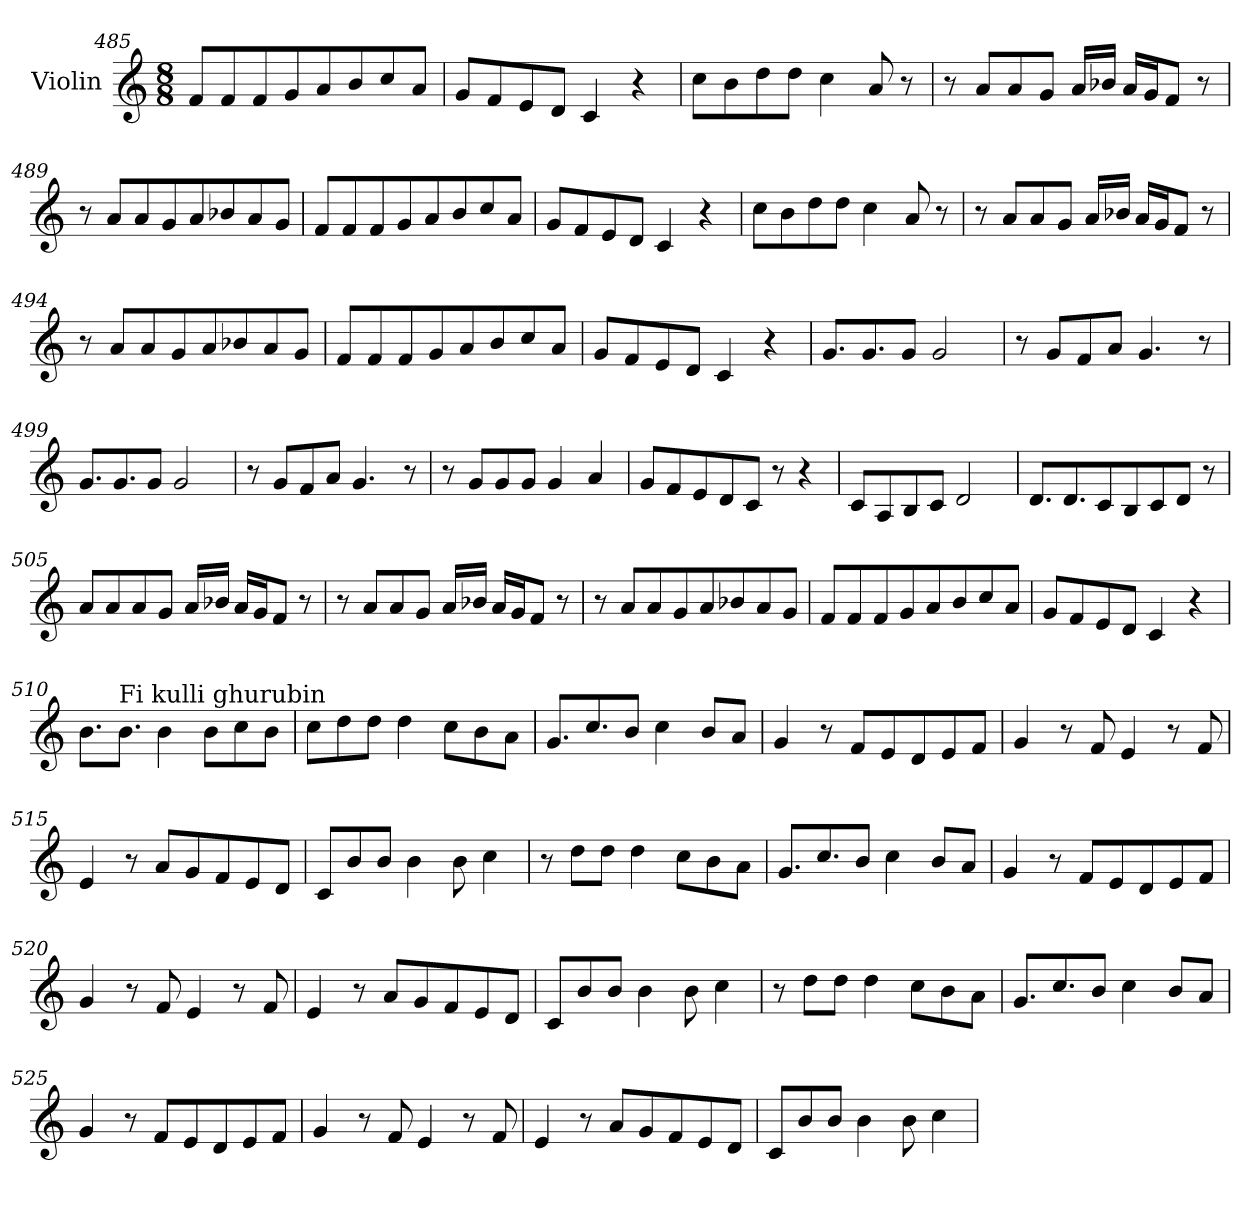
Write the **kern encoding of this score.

**kern
*part1
*staff1
*I"Violin
*clefG2
*k[]
*M8/8
=485
8f/L
8f/
8f/
8g/
8a/
8b/
8cc/
8a/J
!!LO:LB:g=z
=486
8g/L
8f/
8e/
8d/J
4c/
4r
=487
*MM120
8cc\L
8b\
8dd\
8dd\J
4cc\
8a/
8r
=488
8r
8a/L
8a/
8g/J
16a/LL
16b-X/JJ
16a/LL
16g/J
8f/J
8r
=489
8r
8a/L
8a/
8g/
8a/
8b-X/
8a/
8g/J
!!LO:LB:g=z
=490
8f/L
8f/
8f/
8g/
8a/
8b/
8cc/
8a/J
=491
8g/L
8f/
8e/
8d/J
4c/
4r
=492
*MM120
8cc\L
8b\
8dd\
8dd\J
4cc\
8a/
8r
=493
8r
8a/L
8a/
8g/J
16a/LL
16b-X/JJ
16a/LL
16g/J
8f/J
8r
!!LO:LB:g=z
=494
8r
8a/L
8a/
8g/
8a/
8b-X/
8a/
8g/J
=495
8f/L
8f/
8f/
8g/
8a/
8b/
8cc/
8a/J
=496
8g/L
8f/
8e/
8d/J
4c/
4r
=497
8.g/L
8.g/
8g/J
2g/
!!LO:LB:g=z
=498
8r
8g/L
8f/
8a/J
4.g/
8r
=499
8.g/L
8.g/
8g/J
2g/
=500
8r
8g/L
8f/
8a/J
4.g/
8r
=501
8r
8g/L
8g/
8g/J
4g/
4a/
=502
8g/L
8f/
8e/
8d/
8c/J
8r
4r
!!LO:LB:g=z
=503
8c/L
8A/
8B/
8c/J
2d/
=504
8.d/L
8.d/
8c/
8B/
8c/
8d/J
8r
=505
8a/L
8a/
8a/
8g/J
16a/LL
16b-X/JJ
16a/LL
16g/J
8f/J
8r
=506
8r
8a/L
8a/
8g/J
16a/LL
16b-X/JJ
16a/LL
16g/J
8f/J
8r
!!LO:LB:g=z
=507
8r
8a/L
8a/
8g/
8a/
8b-X/
8a/
8g/J
=508
8f/L
8f/
8f/
8g/
8a/
8b/
8cc/
8a/J
=509
8g/L
8f/
8e/
8d/J
4c/
4r
=510
8.b\L
!LO:TX:a:t=Fi kulli ghurubin
8.b\J
4b\
8b\L
8cc\
8b\J
!!LO:LB:g=z
=511
8cc\L
8dd\
8dd\J
4dd\
8cc\L
8b\
8a\J
=512
8.g/L
8.cc/
8b/J
4cc\
8b/L
8a/J
=513
4g/
8r
8f/L
8e/
8d/
8e/
8f/J
=514
4g/
8r
8f/
4e/
8r
8f/
!!LO:PB:g=z
=515
4e/
8r
8a/L
8g/
8f/
8e/
8d/J
=516
8c/L
8b/
8b/J
4b\
8b\
4cc\
=517
8r
8dd\L
8dd\J
4dd\
8cc\L
8b\
8a\J
=518
8.g/L
8.cc/
8b/J
4cc\
8b/L
8a/J
!!LO:LB:g=z
=519
4g/
8r
8f/L
8e/
8d/
8e/
8f/J
=520
4g/
8r
8f/
4e/
8r
8f/
=521
4e/
8r
8a/L
8g/
8f/
8e/
8d/J
=522
8c/L
8b/
8b/J
4b\
8b\
4cc\
!!LO:LB:g=z
=523
8r
8dd\L
8dd\J
4dd\
8cc\L
8b\
8a\J
=524
8.g/L
8.cc/
8b/J
4cc\
8b/L
8a/J
=525
4g/
8r
8f/L
8e/
8d/
8e/
8f/J
=526
4g/
8r
8f/
4e/
8r
8f/
!!LO:LB:g=z
=527
4e/
8r
8a/L
8g/
8f/
8e/
8d/J
=528
8c/L
8b/
8b/J
4b\
8b\
4cc\
=
*-
